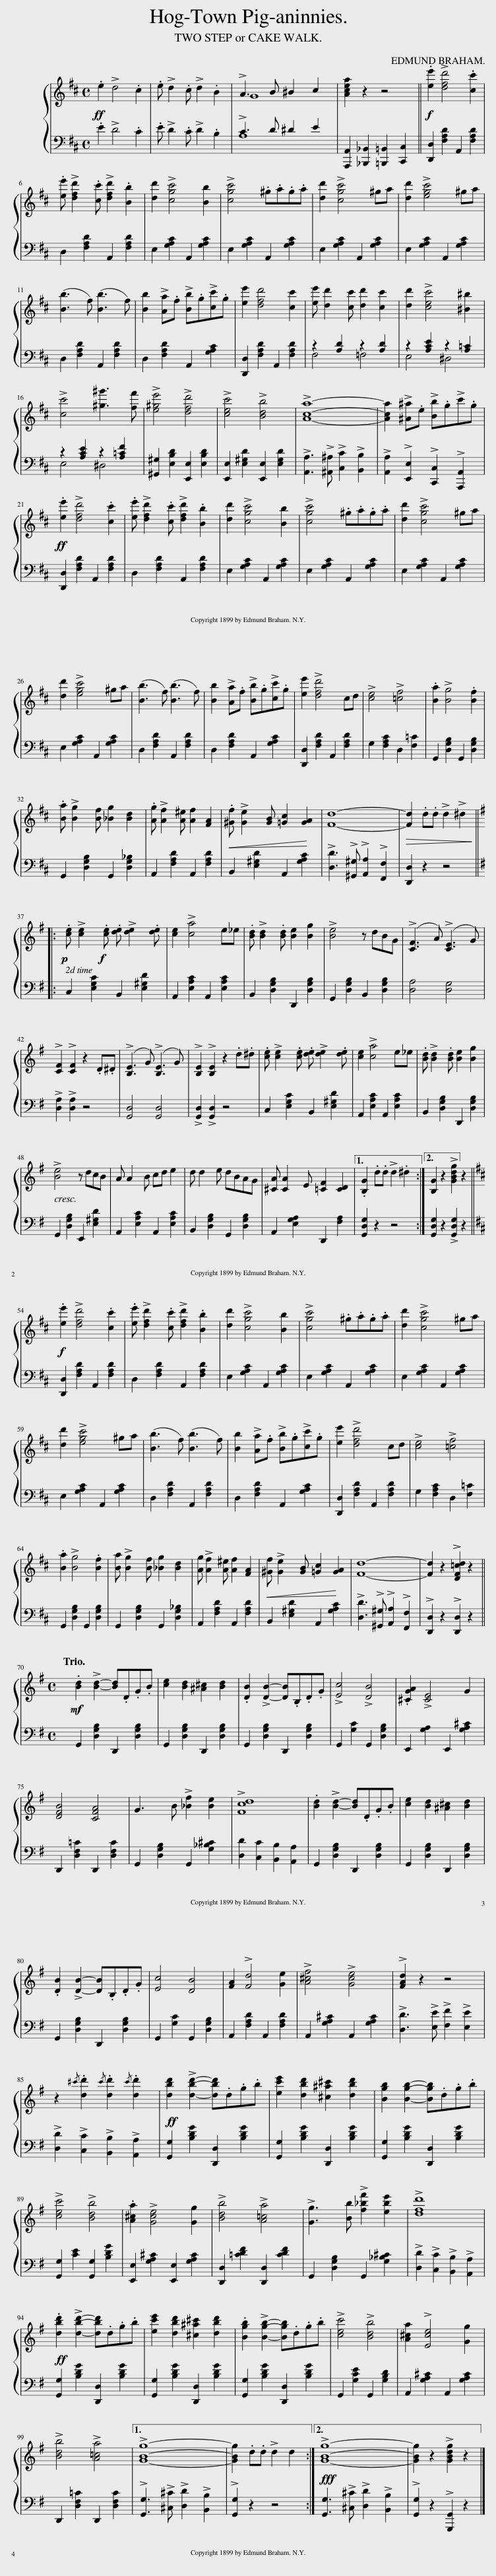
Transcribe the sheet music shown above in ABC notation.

X:1
%%score { ( 1 3 ) | ( 2 4 ) }
L:1/8
Q:1/4=190
M:4/4
I:linebreak $
K:D
V:1 treble
V:3 treble
V:2 bass
V:4 bass
V:1
!ff! .e2 !>!d4 .c2 | .e !>!d2 .c !>!d2 .B2 | !>!A3 B ^B2 c2 | [Acea]2 z2 z4 ||!f! .[ee']2 !>![dfd']4 .[cc']2 |$ %5
 .[ee'] !>![dfd']2 .[cc'] !>![dfd']2 .[Bb]2 | [dd']2 !>![cgc']4 [Bb]2 | !>![cgc']4 .^g.a.g.a | [dd']2 !>![cgc']4 ^ga | [dd']2 !>![egc']4 ^ga |$ %10
 ([Bb]3 f) ([Bb]3 f) | [Bb]2 !>![Aa].f !>![Bb].g!>![cc'].g | [ee']2 [dfd']4 [cc']2 | [ee'] [dd']2 [cc'] [dd']2 [cc']2 | [dd']2 !>![cec']4 [^B^b]2 |$ %15
 !>![cc']4 [^g^g']3 [ff'] | !>![e^ge']4 !>![dfd']4 | !>![cec']4 !>![Bdb]4 | !>![Aca]8- | [Aca]2 !>![^A^a].e !>![Bb].g!>!c'.g |$ %20
!ff! .[ee']2 !>![dfd']4 .[cc']2 | .[ee'] !>![dfd']2 .[cc'] !>![dfd']2 .[Bb]2 | [dd']2 !>![cgc']4 [Bb]2 | !>![cgc']4 .^g.a.g.a | [dd']2 !>![cgc']4 ^ga |$ %25
 [dd']2 !>![egc']4 ^ga | ([Bb]3 f) ([Bb]3 f) | [Bb]2 !>![Aa].f !>![Bb].g!>![cc'].g | [ee']2 !>![dfd']4 cd | !>![ce]4 !>![=cf]4 | %30
 .[Ba]2 !>![Bg]4 .[Bf]2 |$ .[Ba] !>![Bg]2 [Bf] [_Bg]2 [Bd]2 | .[Ag] !>![Af]2 [A^e] [Af]2 [FA]2 |!<(! .[^Gf] !>![Ge]2 [GB] [=Gc]2 [GA]2!<)! | [Fd]8- | %35
!>(! [Fd]2 .d.d !>!d2 !>!^d2!>)! |:$[K:G]!p!!f! .[ce] !>![ce]2 .[ce] .[de] !>![de]2 .[de] | [ce]2 !>![ca]4 e_e | .[Bd] !>![Bd]2 .[Bd] [Be]2 [Bg]2 | !>![Be]4 z dBG | %40
 (!>![CF]3 A) (!>![CE]3 G) |$ !>![CF]2 !>![CF]2 z2 .D.^D | (!>![B,E]3 G) (!>![B,E]3 G) | !>![B,E]2 !>![B,E]2 z2 .d.^d | .[ce] !>![ce]2 .[ce] .[de] !>![de]2 .[de] | %45
 [ce]2 !>![ca]4 e_e | .[Bd] !>![Bd]2 .[Bd] [Be]2 [Bg]2 |$ !>![Be]4 z dcB | A A2 B cd e2 | d d2 e dBAG | %50
 [^CA] [CA]2 E [=CF]2 [CD]2 |1 .[B,G]2 .d.d !>!d2 .^d2 :|2 [B,G]2 z2 !>![GBdg]2 z2 ||$[K:D]!f! .[ee']2 !>![dfd']4 .[cc']2 | .[ee'] !>![dfd']2 .[cc'] !>![dfd']2 .[Bb]2 | %55
 [dd']2 !>![cgc']4 [Bb]2 | !>![cgc']4 .^g.a.g.a | [dd']2 !>![cgc']4 ^ga |$ [dd']2 !>![egc']4 ^ga | ([Bb]3 f) ([Bb]3 f) | %60
 [Bb]2 !>![Aa].f !>![Bb].g!>![cc'].g | [ee']2 !>![dfd']4 cd | !>![ce]4 !>![=cf]4 |$ .[Ba]2 !>![Bg]4 .[Bf]2 | [Ba] !>![Bg]2 [Bf] [_Bg]2 [Bd]2 | %65
 [Ag] !>![Af]2 [A^e] [Af]2 [FA]2 |!<(! [^Gf] !>![Ge]2 [GB] [=Gc]2 [GA]2!<)! | [Fd]8- | [Fd]2 z2 !>![DF=cd]2 z2 |:$[K:G][M:4/4]!mf! .[Bd]2 !>![Bd]2- [Bd].D.G.B | %70
 [ce]2 [Bd]2 [^A^c]2 [Bd]2 | .[DB]2 !>![DB]2- [DB].B,.D.G | !>![Ec]4 !>![DB]4 | .[^CGA]2 !>![CE]4 G2 |$ [DFB]4 [CFA]4 | %75
 G3 B !>![_Bf]2 [Be]2 | !>![Fcd]8 | .[Bd]2 !>![Bd]2- [Bd].D.G.B | [ce]2 [Bd]2 [^A^c]2 [Bd]2 |$ .[DB]2 !>![DB]2- [DB].B,.D.G | %80
 [Ec]4 [DB]4 | [FA]2 !>![Fd]4 [Ge]2 | !>![A^cf]4 !>![Gce]4 | !>![FAd]2 z2 z4 |$ z2{/^c'} .[dd']2{/c'} .[dd']2{/c'} .[dd']2 | %85
!ff! [dbd']2 !>![dbd']2- [dbd'].d.g.b | [ec'e']2 [dbd']2 [^c^a^c']2 [dbd']2 | [Bgb]2 [Bgb]2- [Bgb].d.g.b |$ !>![cec']4 !>![Bdb]4 | .[A^ca]2 !>![Gce]4 [Gg]2 | %90
 !>![Bdb]4 !>![A=ca]4 | !>![Gg]3 [Bb] !>![f_bf']2 [ebe']2 | !>![dfd']8 |$!ff! .[dbd']2 !>![dbd']2- [dbd'].d.g.b | [ec'e']2 [dbd']2 [^c^a^c']2 [dbd']2 | %95
 .[Bgb]2 !>![Bgb]2- [Bgb].d.g.b | !>![cec']4 !>![Bdb]4 | [A^ca]2 !>![Ece]4 [Gg]2 |$ !>![Bdb]4 !>![A=ca]4 |1 !>![GBg]8- | %100
 [GBg]2 .d.d !>!d2 d2 :|2!fff! !>![GBg]8- | [GBg]2 z2 !>![GBdg]2 z2 |] %103
V:2
 .E2 !>!D4 .C2 | .E !>!D2 .C !>!D2 .B,2 | !>!C3 D ^D2 E2 | [A,,,A,,]2 [_B,,,_B,,]2 [=B,,,=B,,]2 [C,,C,]2 || [D,,D,]2 [F,A,D]2 A,,2 [F,A,D]2 |$ %5
 D,2 [F,A,D]2 A,,2 [F,A,D]2 | E,2 [G,A,C]2 A,,2 [G,A,C]2 | E,2 [G,A,C]2 A,,2 [G,A,C]2 | E,2 [G,A,C]2 A,,2 [G,A,C]2 | E,2 [G,A,C]2 A,,2 [G,A,C]2 |$ %10
 D,2 [F,A,D]2 A,,2 [F,A,D]2 | D,2 [F,A,D]2 A,,2 [G,A,C]2 | [D,,D,]2 [F,A,D]2 A,,2 [F,A,D]2 | z2 [A,D]2 z2 [A,D]2 | z2 [A,CE]2 z2 [A,=C]2 |$ %15
 z2 [A,CE]2 z2 [A,=CF]2 | [^G,,^G,]2 [E,B,D]2 [E,,E,]2 [E,B,D]2 | [E,,E,]2 [E,^G,D]2 [E,,E,]2 [E,G,D]2 | !>![A,,A,]3 !>![^A,,^A,] !>![C,C]2 !>![B,,B,]2 | !>![A,,A,]2 !>![E,,E,]2 !>![C,,C,]2 !>![A,,,A,,]2 |$ %20
 [D,,D,]2 [F,A,D]2 A,,2 [F,A,D]2 | D,2 [F,A,D]2 A,,2 [F,A,D]2 | E,2 [G,A,C]2 A,,2 [G,A,C]2 | E,2 [G,A,C]2 A,,2 [G,A,C]2 | E,2 [G,A,C]2 A,,2 [G,A,C]2 |$ %25
 E,2 [G,A,C]2 A,,2 [G,A,C]2 | D,2 [F,A,D]2 A,,2 [F,A,D]2 | D,2 [F,A,D]2 A,,2 [G,A,C]2 | [D,,D,]2 [F,A,D]2 A,,2 [F,A,D]2 | G,2 [F,A,C]2 D,2 [F,=C]2 | %30
 G,,2 [D,G,B,]2 G,,2 [D,G,B,]2 |$ G,,2 [D,G,B,]2 G,,2 [D,G,_B,]2 | A,,2 [F,A,D]2 A,,2 [F,A,D]2 | B,,2 [E,^G,D]2 A,,2 [=G,A,C]2 | !>![D,D]3 !>![^G,,^G,] !>![A,,A,]2 !>![F,,F,]2 | %35
 [D,,D,]2 z2 z4 |:$[K:G] C,2 [E,G,C]2 B,,2 [E,^G,D]2 | A,,2 [E,A,C]2 A,,2 [E,A,C]2 | B,,2 [D,G,B,]2 D,,2 [D,G,B,]2 | G,,2 [D,G,B,]2 B,,2 [D,G,B,]2 | %40
 [D,A,]4 [D,G,]4 |$ !>![D,A,]2 !>![D,A,]2 z4 | [G,,D,]4 [G,,D,]4 | !>![G,,D,]2 !>![G,,D,]2 z4 | C,2 [E,G,C]2 B,,2 [E,^G,D]2 | %45
 A,,2 [E,A,C]2 A,,2 [E,A,C]2 | B,,2 [D,G,B,]2 D,,2 [D,G,B,]2 |$ G,,2 [D,G,B,]2 E,,2 [E,^G,D]2 | A,,2 [E,A,C]2 A,,2 [E,A,C]2 | B,,2 [D,G,B,]2 G,,2 [D,G,B,]2 | %50
 A,,2 [E,G,A,]2 D,,2 [F,A,]2 |1 [G,,D,G,]2 z2 z4 :|2 [G,,D,G,]2 z2 !>![G,,D,G,]2 z2 ||$[K:D] [D,,D,]2 [F,A,D]2 A,,2 [F,A,D]2 | D,2 [F,A,D]2 A,,2 [F,A,D]2 | %55
 E,2 [G,A,C]2 A,,2 [G,A,C]2 | E,2 [G,A,C]2 A,,2 [G,A,C]2 | E,2 [G,A,C]2 A,,2 [G,A,C]2 |$ E,2 [G,A,C]2 A,,2 [G,A,C]2 | D,2 [F,A,D]2 A,,2 [F,A,D]2 | %60
 D,2 [F,A,D]2 A,,2 [G,A,C]2 | [D,,D,]2 [F,A,D]2 A,,2 [F,A,D]2 | G,2 [F,A,C]2 D,2 [F,=C]2 |$ G,,2 [D,G,B,]2 G,,2 [D,G,B,]2 | G,,2 [D,G,B,]2 G,,2 [D,G,_B,]2 | %65
 A,,2 [F,A,D]2 A,,2 [F,A,D]2 | B,,2 [E,^G,D]2 A,,2 [=G,A,C]2 | !>![D,D]3 !>![^G,,^G,] !>![A,,A,]2 !>![F,,F,]2 | !>![D,,D,]2 z2 !>![D,,D,]2 z2 |:$[K:G][M:4/4] G,,2 [D,G,B,]2 D,,2 [D,G,B,]2 | %70
 G,,2 [D,G,B,]2 D,,2 [D,G,B,]2 | G,,2 [D,G,B,]2 D,,2 [D,G,B,]2 | G,,2 [G,C]2 G,,2 [D,G,B,]2 | E,,2 [G,A,]2 E,,2 [G,A,^C]2 |$ D,,2 [D,F,=C]2 D,,2 [D,F,C]2 | %75
 G,,2 [D,G,B,]2 G,,2 [G,_B,^C]2 | [D,D]2 [C,C]2 [B,,B,]2 [A,,A,]2 | G,,2 [D,G,B,]2 D,,2 [D,G,B,]2 | G,,2 [D,G,B,]2 D,,2 [D,G,B,]2 |$ G,,2 [D,G,B,]2 D,,2 [D,G,B,]2 | %80
 G,,2 [G,C]2 G,,2 [D,G,B,]2 | A,,2 [F,A,D]2 A,,2 [F,A,D]2 | A,,2 [G,A,^C]2 A,,2 [G,A,C]2 | !>![D,D]3 !>![E,E] !>![F,F]2 !>![E,E]2 |$ !>![D,D]2 !>![C,C]2 !>![B,,B,]2 !>![A,,A,]2 | %85
 [G,,G,]2 [B,DG]2 [D,,D,]2 [B,DG]2 | [G,,G,]2 [B,DG]2 [D,,D,]2 [B,DG]2 | [G,,G,]2 [B,DG]2 [D,,D,]2 [B,DG]2 |$ [G,,G,]2 [CE]2 [G,,G,]2 [B,DG]2 | [E,,E,]2 [G,A,^C]2 [E,,E,]2 [G,A,C]2 | %90
 [D,,D,]2 [=CDF]2 [D,,D,]2 [CDF]2 | G,,2 [D,G,B,]2 G,,2 [G,_B,^C]2 | !>![D,D]2 !>![C,C]2 !>![B,,B,]2 !>![A,,A,]2 |$ [G,,G,]2 [B,DG]2 [D,,D,]2 [B,DG]2 | [G,,G,]2 [B,DG]2 [D,,D,]2 [B,DG]2 | %95
 [G,,G,]2 [B,DG]2 [D,,D,]2 [B,DG]2 | G,,2 [G,CE]2 G,,2 [G,B,D]2 | A,,2 [G,A,^C]2 A,,2 [G,A,C]2 |$ D,,2 [D,F,=C]2 D,,2 [D,F,C]2 |1 !>![G,,G,]3 !>![^C,^C] !>![D,D]2 !>![B,,B,]2 | %100
 !>![G,,G,]2 z2 z4 :|2 [G,,G,]3 !>![^C,^C] !>![D,D]2 !>![B,,B,]2 | !>![G,,G,]2 z2 !>![G,,,G,,]2 z2 |] %103
V:3
 x8 | x8 | G8 | x8 || x8 |$ %5
 x8 | x8 | x8 | x8 | x8 |$ %10
 x8 | x8 | x8 | x8 | x8 |$ %15
 x8 | x8 | x8 | x8 | x8 |$ %20
 x8 | x8 | x8 | x8 | x8 |$ %25
 x8 | x8 | x8 | x8 | x8 | %30
 x8 |$ x8 | x8 | x8 | x8 | %35
 x8 |:$[K:G] x8 | x8 | x8 | x8 | %40
 x8 |$ x8 | x8 | x8 | x8 | %45
 x8 | x8 |$ x8 | x8 | x8 | %50
 x8 |1 x8 :|2 x8 ||$[K:D] x8 | x8 | %55
 x8 | x8 | x8 |$ x8 | x8 | %60
 x8 | x8 | x8 |$ x8 | x8 | %65
 x8 | x8 | x8 | x8 |:$[K:G][M:4/4] x8 | %70
 x8 | x8 | x8 | x8 |$ x8 | %75
 x8 | x8 | x8 | x8 |$ x8 | %80
 x8 | x8 | x8 | x8 |$ x8 | %85
 x8 | x8 | x8 |$ x8 | x8 | %90
 x8 | x8 | x8 |$ x8 | x8 | %95
 x8 | x8 | x8 |$ x8 |1 x8 | %100
 x8 :|2 x8 | x8 |] %103
V:4
 x8 | x8 | A,8 | x8 || x8 |$ %5
 x8 | x8 | x8 | x8 | x8 |$ %10
 x8 | x8 | x8 | F,4 =F,4 | E,4 ^D,4 |$ %15
 E,4 ^D,4 | x8 | x8 | x8 | x8 |$ %20
 x8 | x8 | x8 | x8 | x8 |$ %25
 x8 | x8 | x8 | x8 | x8 | %30
 x8 |$ x8 | x8 | x8 | x8 | %35
 x8 |:$[K:G] x8 | x8 | x8 | x8 | %40
 x8 |$ x8 | x8 | x8 | x8 | %45
 x8 | x8 |$ x8 | x8 | x8 | %50
 x8 |1 x8 :|2 x8 ||$[K:D] x8 | x8 | %55
 x8 | x8 | x8 |$ x8 | x8 | %60
 x8 | x8 | x8 |$ x8 | x8 | %65
 x8 | x8 | x8 | x8 |:$[K:G][M:4/4] x8 | %70
 x8 | x8 | x8 | x8 |$ x8 | %75
 x8 | x8 | x8 | x8 |$ x8 | %80
 x8 | x8 | x8 | x8 |$ x8 | %85
 x8 | x8 | x8 |$ x8 | x8 | %90
 x8 | x8 | x8 |$ x8 | x8 | %95
 x8 | x8 | x8 |$ x8 |1 x8 | %100
 x8 :|2 x8 | x8 |] %103
